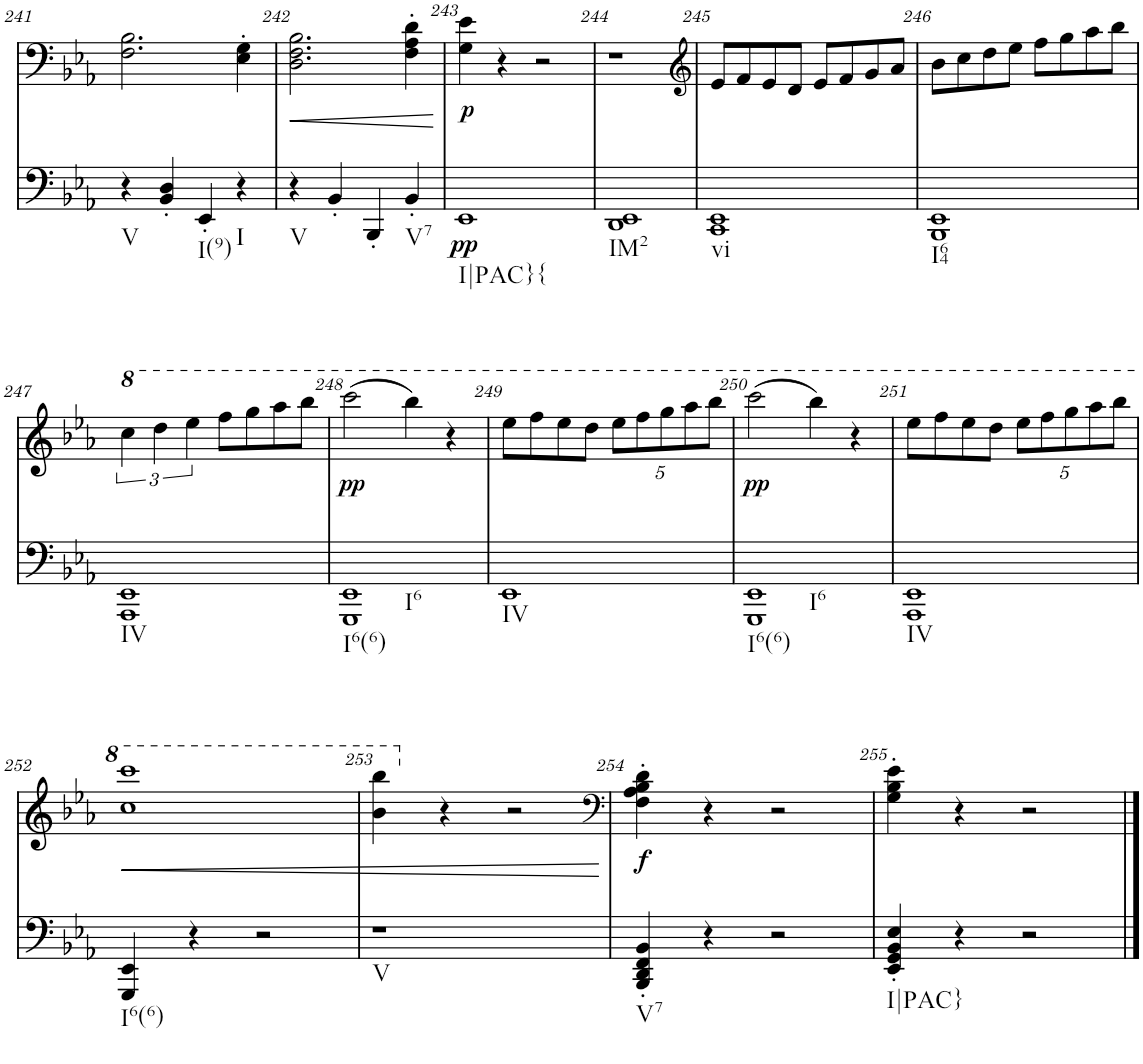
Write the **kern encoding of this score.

**kern	**dynam	**kern	**text	**dynam
*part2	*part2	*part1	*part1	*part1
*staff2	*staff2	*staff1	*staff1	*staff1
*I"piano	*	*I"piano	*	*
*I'Pno	*	*I'Pno	*	*
!!LO:PB:g=z
*clefF4	*	*clefF4	*	*
*k[b-e-a-]	*	*k[b-e-a-]	*	*
*E-:	*	*E-:	*	*
*M2/2	*	*M2/2	*	*
*met(c|)	*	*met(c|)	*	*
=241	=241	=241	=241	=241
!LO:TX:b:t=V	!	!	!	!
4r	.	2.F\ 2.B-\	.	.
4BB-/' 4D/'	.	.	.	.
!LO:TX:b:t=I(9)	!	!	!	!
4EE-'/	.	.	.	.
!LO:TX:b:t=I	!	!	!	!
4r	.	4E-\' 4G\'	.	.
=242	=242	=242	=242	=242
!LO:TX:b:t=V	!	!	!	!
!	!	!	!	!LO:HP:b
4r	.	2.D\ 2.F\ 2.B-\	.	<
4BB-'/	.	.	.	.
4BBB-'/	.	.	.	.
!LO:TX:b:t=V7	!	!	!	!
4BB-'/	.	4F\' 4A-\' 4d\'	.	.
.	.	.	.	[
=243	=243	=243	=243	=243
!LO:TX:b:t=I|PAC}{	!	!	!	!
!	!LO:DY:b	!	!LO:LY:b	!
1EE-	pp	4G\ 4e-\	.	.
.	.	4r	.	.
.	.	2r	.	.
=244	=244	=244	=244	=244
!LO:TX:b:t=IM2	!	!	!	!
1DD 1EE-	.	1r	.	.
=245	=245	=245	=245	=245
*	*	*clefG2	*	*
!LO:TX:b:t=vi	!	!	!	!
1CC 1EE-	.	8e-/L	.	.
.	.	8f/	.	.
.	.	8e-/	.	.
.	.	8d/J	.	.
.	.	8e-/L	.	.
.	.	8f/	.	.
.	.	8g/	.	.
.	.	8a-/J	.	.
=246	=246	=246	=246	=246
!LO:TX:b:t=I64	!	!	!	!
1BBB- 1EE-	.	8b-\L	.	.
.	.	8cc\	.	.
.	.	8dd\	.	.
.	.	8ee-\J	.	.
.	.	8ff\L	.	.
.	.	8gg\	.	.
.	.	8aa-\	.	.
.	.	8bb-\J	.	.
!!LO:LB:g=z
=247	=247	=247	=247	=247
*	*	*8va	*	*
!LO:TX:b:t=IV	!	!	!	!
1AAA- 1EE-	.	6ccc\	.	.
.	.	6ddd\	.	.
.	.	6eee-\	.	.
.	.	8fff\L	.	.
.	.	8ggg\	.	.
.	.	8aaa-\	.	.
.	.	8bbb-\J	.	.
=248	=248	=248	=248	=248
!LO:TX:b:t=I6(6)	!	!	!	!
!LO:TX:b:t=I6	!	!	!	!
!	!	!	!LO:LY:b	!
1GGG 1EE-	.	(2cccc\	.	.
.	.	4bbb-\)	.	.
.	.	4r	.	.
=249	=249	=249	=249	=249
!LO:TX:b:t=IV	!	!	!	!
1EE-	.	8eee-\L	.	.
.	.	8fff\	.	.
.	.	8eee-\	.	.
.	.	8ddd\J	.	.
*	*	*Xbrackettup	*	*
.	.	10eee-\L	.	.
.	.	10fff\	.	.
.	.	10ggg\	.	.
.	.	10aaa-\	.	.
.	.	10bbb-\J	.	.
=250	=250	=250	=250	=250
!LO:TX:b:t=I6(6)	!	!	!	!
!LO:TX:b:t=I6	!	!	!	!
!	!	!	!LO:LY:b	!
1GGG 1EE-	.	(2cccc\	.	.
.	.	4bbb-\)	.	.
.	.	4r	.	.
=251	=251	=251	=251	=251
!LO:TX:b:t=IV	!	!	!	!
1AAA- 1EE-	.	8eee-\L	.	.
.	.	8fff\	.	.
.	.	8eee-\	.	.
.	.	8ddd\J	.	.
.	.	10eee-\L	.	.
.	.	10fff\	.	.
.	.	10ggg\	.	.
.	.	10aaa-\	.	.
.	.	10bbb-\J	.	.
!!LO:LB:g=z
=252	=252	=252	=252	=252
!LO:TX:b:t=I6(6)	!	!	!	!
!	!	!	!	!LO:HP:b
4GGG/ 4EE-/	.	1ccc 1cccc	.	<
4r	.	.	.	.
2r	.	.	.	.
=253	=253	=253	=253	=253
!LO:TX:b:t=V	!	!	!	!
1r	.	4bb-\ 4bbb-\	.	.
*	*	*X8va	*	*
.	.	4r	.	.
.	.	2r	.	.
.	.	.	.	[
=254	=254	=254	=254	=254
*	*	*clefF4	*	*
!LO:TX:b:t=V7	!	!	!	!
!	!	!	!LO:LY:b	!
4BBB-/' 4DD/' 4FF/' 4BB-/'	.	4F\' 4A-\' 4B-\' 4d\'	.	.
4r	.	4r	.	.
2r	.	2r	.	.
=255	=255	=255	=255	=255
!LO:TX:b:t=I|PAC}	!	!	!	!
4EE-/' 4GG/' 4BB-/' 4E-/'	.	4G\' 4B-\' 4e-\'	.	.
4r	.	4r	.	.
2r	.	2r	.	.
==	==	==	==	==
*-	*-	*-	*-	*-
